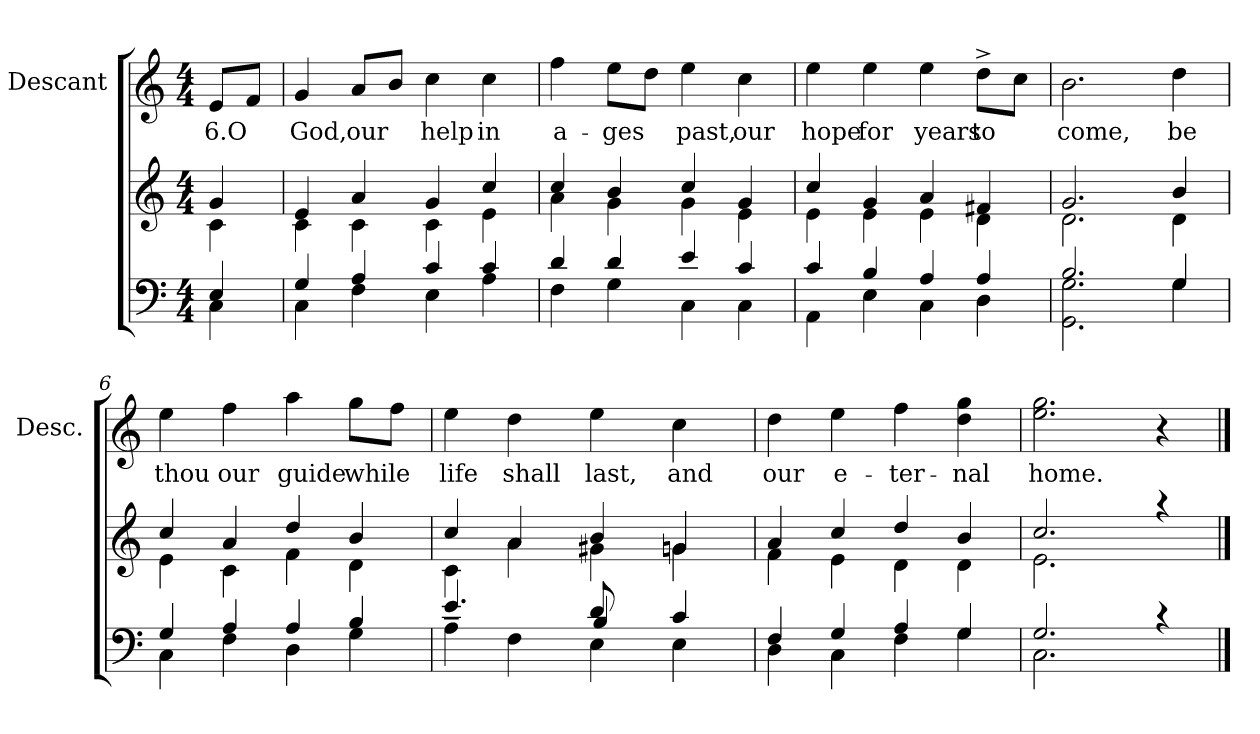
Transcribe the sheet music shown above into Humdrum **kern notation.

**kern	**kern	**kern	**text
*part2	*part2	*part1	*part1
*staff3	*staff2	*staff1	*staff1
*	*	*I"Descant	*
*	*	*I'Desc.	*
*clefF4	*clefG2	*clefG2	*
*k[]	*k[]	*k[]	*
*C:	*C:	*C:	*
*M4/4	*M4/4	*M4/4	*
=1	=1	=1	=1
*^	*^	*	*
!	!	!	!	!	!LO:LY:b
4E/	4C\	4g/	4c\	8e/L	6.O
.	.	.	.	8f/J	.
=2	=2	=2	=2	=2	=2
!	!	!	!	!	!LO:LY:b
4G/	4C\	4e/	4c\	4g/	God,
!	!	!	!	!	!LO:LY:b
4A/	4F\	4a/	4c\	8a/L	our
.	.	.	.	8b/J	.
!	!	!	!	!	!LO:LY:b
4c/	4E\	4g/	4c\	4cc\	help
!	!	!	!	!	!LO:LY:b
4c/	4A\	4cc/	4e\	4cc\	in
=3	=3	=3	=3	=3	=3
!	!	!	!	!	!LO:LY:b
4d/	4F\	4cc/	4a\	4ff\	a-
!	!	!	!	!	!LO:LY:b
4d/	4G\	4b/	4g\	8ee\L	-ges
.	.	.	.	8dd\J	.
!	!	!	!	!	!LO:LY:b
4e/	4C\	4cc/	4g\	4ee\	past,
!	!	!	!	!	!LO:LY:b
4c/	4C\	4g/	4e\	4cc\	our
=4	=4	=4	=4	=4	=4
!	!	!	!	!	!LO:LY:b
4c/	4AA\	4cc/	4e\	4ee\	hope
!	!	!	!	!	!LO:LY:b
4B/	4E\	4g/	4e\	4ee\	for
!	!	!	!	!	!LO:LY:b
4A/	4C\	4a/	4e\	4ee\	years
!	!	!	!	!	!LO:LY:b
4A/	4D\	4f#X/	4d\	8dd^>\L	to
.	.	.	.	8cc\J	.
=5	=5	=5	=5	=5	=5
!	!	!	!	!	!LO:LY:b
2.B/	2.GG\ 2.G\	2.g/	2.d\	2.b\	come,
!	!	!	!	!	!LO:LY:b
4G/	4G\	4b/	4d\	4dd\	be
!!LO:LB:g=z
=6	=6	=6	=6	=6	=6
!	!	!	!	!	!LO:LY:b
4G/	4C\	4cc/	4e\	4ee\	thou
!	!	!	!	!	!LO:LY:b
4A/	4F\	4a/	4c\	4ff\	our
!	!	!	!	!	!LO:LY:b
4A/	4D\	4dd/	4f\	4aa\	guide
!	!	!	!	!	!LO:LY:b
4B/	4G\	4b/	4d\	8gg\L	while
.	.	.	.	8ff\J	.
=7	=7	=7	=7	=7	=7
*^	*^	*	*	*	*
!	!	!	!	!	!	!	!LO:LY:b
4A~<\	4.e/	2ryy	2ryy	4cc/	4c\	4ee\	life
!	!	!	!	!	!	!	!LO:LY:b
4F\	.	.	.	4a/	4a\	4dd\	shall
.	2ryy	.	.	.	.	.	.
!	!	!	!	!	!	!	!LO:LY:b
8d/	.	4B/	4E\	4b/	4g#X\	4ee\	last,
4.ryy	.	.	.	.	.	.	.
!	!	!	!	!	!	!	!LO:LY:b
.	.	4E\	4c/	4g\	4gn/	4cc\	and
.	8ryy	.	.	.	.	.	.
*	*v	*v	*v	*	*	*	*
=8	=8	=8	=8	=8	=8
!	!	!	!	!	!LO:LY:b
4F/	4D\	4a/	4f\	4dd\	our
!	!	!	!	!	!LO:LY:b
4G/	4C\	4cc/	4e\	4ee\	e-
!	!	!	!	!	!LO:LY:b
4A/	4F\	4dd/	4d\	4ff\	-ter-
!	!	!	!	!	!LO:LY:b
4G/	4G\	4b/	4d\	4dd\ 4gg\	-nal
=9	=9	=9	=9	=9	=9
!	!	!	!	!	!LO:LY:b
2.G/	2.C\	2.cc/	2.e\	2.ee\ 2.gg\	home.
4rc	4ryy	4raa	4ryy	4r	.
*v	*v	*	*	*	*
*	*v	*v	*	*
==	==	==	==
*-	*-	*-	*-
